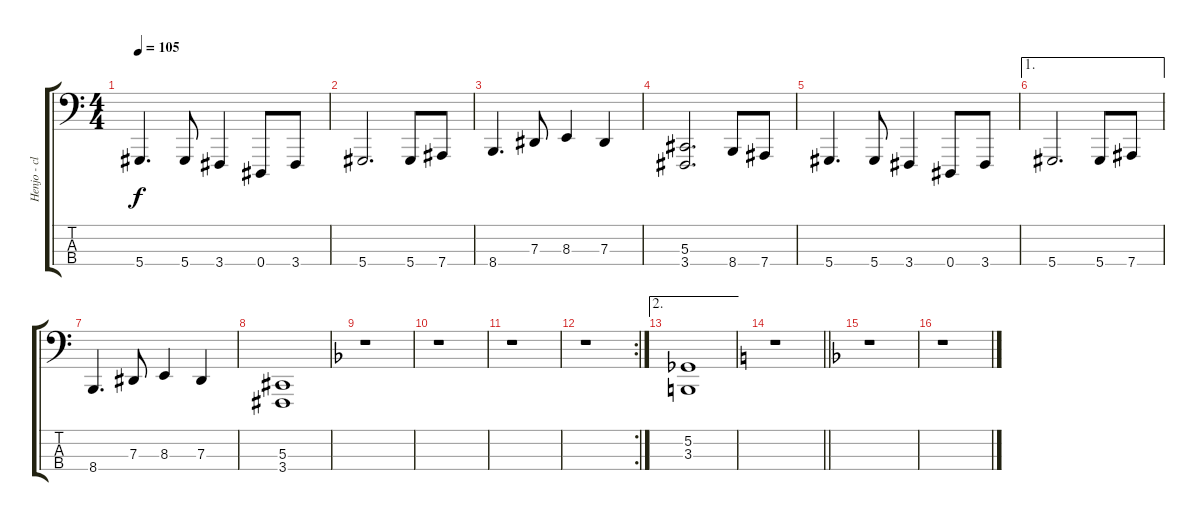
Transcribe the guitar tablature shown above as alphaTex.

\track ("Henjo - claviers" "Henjo - cl") {instrument churchorgan}
\staff {score tabs}
\tuning (Gb2 Db2 Ab1 Eb1) {hide}
\ts (4 4)
\tempo 105
\clef f4
\ks c
5.4.4{d dy f} 5.4.8 3.4.4 0.4.8 3.4.8 |
5.4.2{d} 5.4.8 7.4.8 |
8.4.4{d} 7.3.8 8.3.4 7.3.4 |
(5.3 3.4).2{d} 8.4.8 7.4.8 |
5.4.4{d} 5.4.8 3.4.4 0.4.8 3.4.8 |
\ae 1
5.4.2{d} 5.4.8 7.4.8 |
8.4.4{d} 7.3.8 8.3.4 7.3.4 |
(5.3 3.4).1 |
\ks f
r.1 |
r.1 |
r.1 |
\rc 2
r.1 |
\ae 2
(5.2 3.3).1 |
\barLineRight lightlight
\ks c
r.1 |
\ks f
r.1 |
r.1
